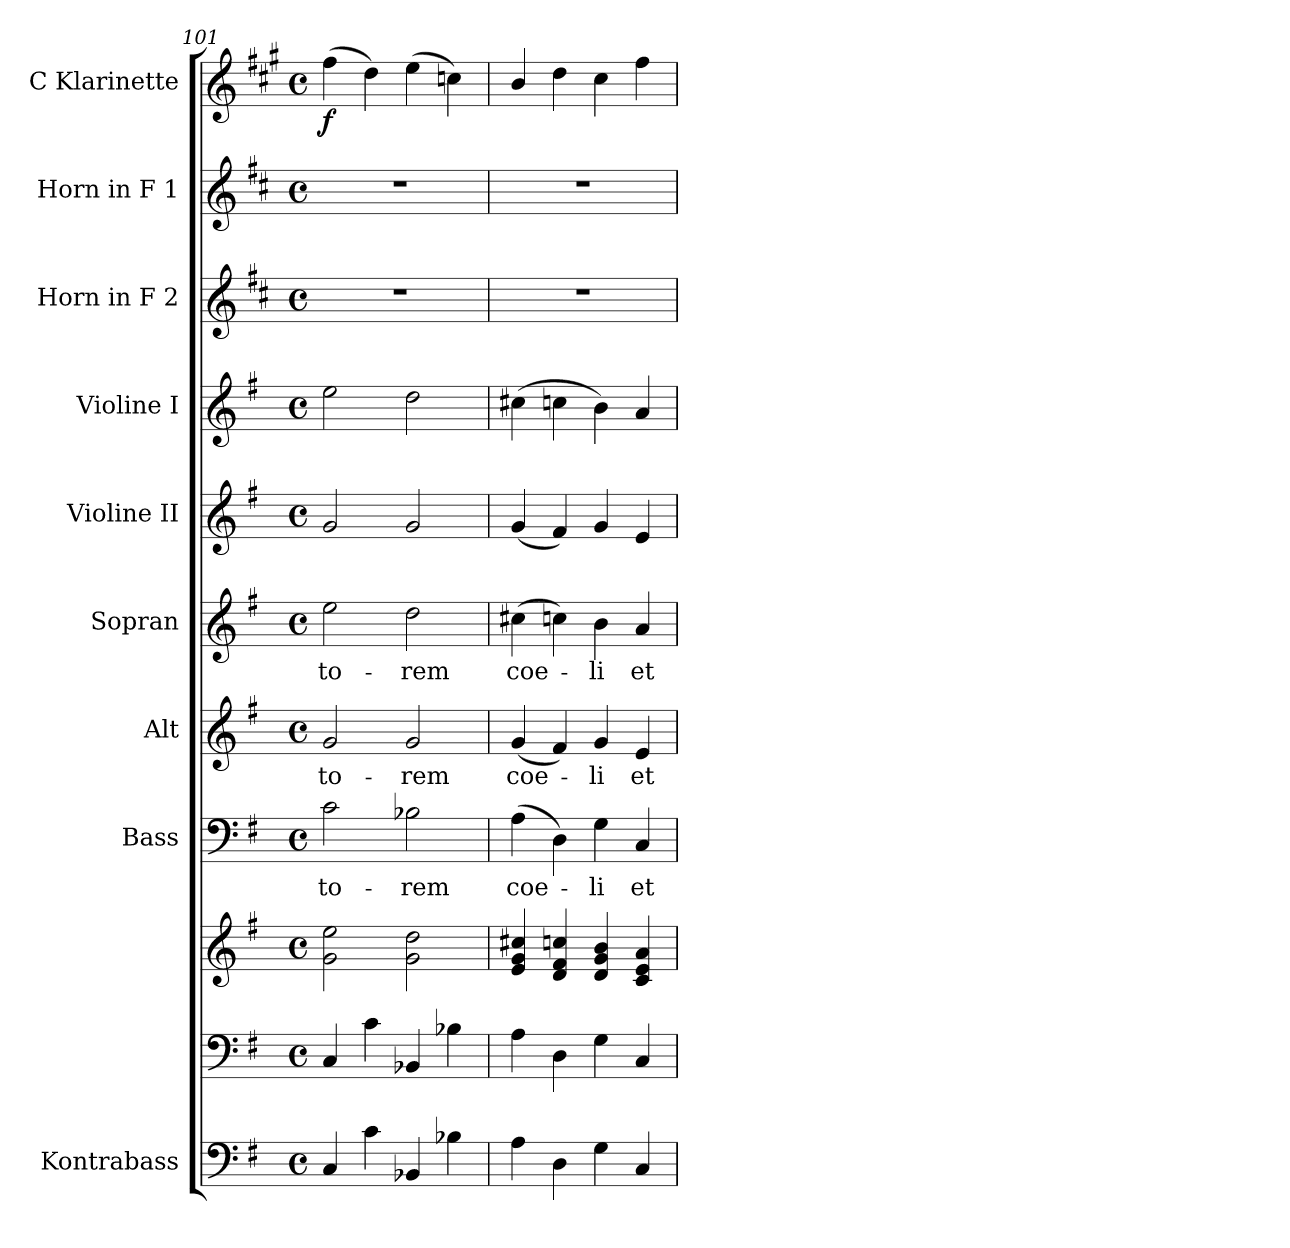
**kern	**kern	**kern	**kern	**text	**kern	**text	**kern	**text	**kern	**kern	**kern	**kern	**kern	**dynam
*part10	*part9	*part9	*part8	*part8	*part7	*part7	*part6	*part6	*part5	*part4	*part3	*part2	*part1	*part1
*staff11	*staff10	*staff9	*staff8	*staff8	*staff7	*staff7	*staff6	*staff6	*staff5	*staff4	*staff3	*staff2	*staff1	*staff1
*I"Kontrabass	*	*	*I"Bass	*	*I"Alt	*	*I"Sopran	*	*I"Violine II	*I"Violine I	*I"Horn in F 2	*I"Horn in F 1	*I"C Klarinette	*
*I'Kb.	*	*	*I'B.	*	*I'A.	*	*I'S.	*	*I'Vl. II	*I'Vl. I	*	*	*I'Kl.	*
*clefF4	*clefF4	*clefG2	*clefF4	*	*clefG2	*	*clefG2	*	*clefG2	*clefG2	*clefG2	*clefG2	*clefG2	*
*ITrd7c12	*	*	*	*	*	*	*	*	*	*	*ITrd4c7	*ITrd4c7	*ITrd1c2	*
*k[f#]	*k[f#]	*k[f#]	*k[f#]	*	*k[f#]	*	*k[f#]	*	*k[f#]	*k[f#]	*k[f#]	*k[f#]	*k[f#]	*
*G:	*G:	*G:	*G:	*	*G:	*	*G:	*	*G:	*G:	*G:	*G:	*G:	*
*M4/4	*M4/4	*M4/4	*M4/4	*	*M4/4	*	*M4/4	*	*M4/4	*M4/4	*M4/4	*M4/4	*M4/4	*
*met(c)	*met(c)	*met(c)	*met(c)	*	*met(c)	*	*met(c)	*	*met(c)	*met(c)	*met(c)	*met(c)	*met(c)	*
=101	=101	=101	=101	=101	=101	=101	=101	=101	=101	=101	=101	=101	=101	=101
!	!	!	!	!LO:LY:b	!	!LO:LY:b	!	!LO:LY:b	!	!	!	!	!	!LO:DY:b
4CC/	4C/	2g\ 2ee\	2c\	-to-	2g/	-to-	2ee\	-to-	2g/	2ee\	1r	1r	(>4ee\	f
4C\	4c\	.	.	.	.	.	.	.	.	.	.	.	4cc\)	.
!	!	!	!	!LO:LY:b	!	!LO:LY:b	!	!LO:LY:b	!	!	!	!	!	!
4BBB-X/	4BB-X/	2g\ 2dd\	2B-X\	-rem	2g/	-rem	2dd\	-rem	2g/	2dd\	.	.	(>4dd\	.
4BB-X\	4B-X\	.	.	.	.	.	.	.	.	.	.	.	4b-X\)	.
!!LO:PB:g=z
=102	=102	=102	=102	=102	=102	=102	=102	=102	=102	=102	=102	=102	=102	=102
!	!	!	!	!LO:LY:b	!	!LO:LY:b	!	!LO:LY:b	!	!	!	!	!	!
4AA\	4A\	4e/ 4g/ 4cc#X/	(>4A\	coe-	(<4g/	coe-	(>4cc#X\	coe-	(<4g/	(>4cc#X\	1r	1r	4a/	.
4DD\	4D\	4d/ 4f#/ 4ccn/	4D\)	.	4f#/)	.	4ccn\)	.	4f#/)	4ccn\	.	.	4cc\	.
!	!	!	!	!LO:LY:b	!	!LO:LY:b	!	!LO:LY:b	!	!	!	!	!	!
4GG\	4G\	4d/ 4g/ 4b/	4G\	-li	4g/	-li	4b\	-li	4g/	4b\)	.	.	4b\	.
!	!	!	!	!LO:LY:b	!	!LO:LY:b	!	!LO:LY:b	!	!	!	!	!	!
4CC/	4C/	4c/ 4e/ 4a/	4C/	et	4e/	et	4a/	et	4e/	4a/	.	.	4ee\	.
=	=	=	=	=	=	=	=	=	=	=	=	=	=	=
*-	*-	*-	*-	*-	*-	*-	*-	*-	*-	*-	*-	*-	*-	*-
